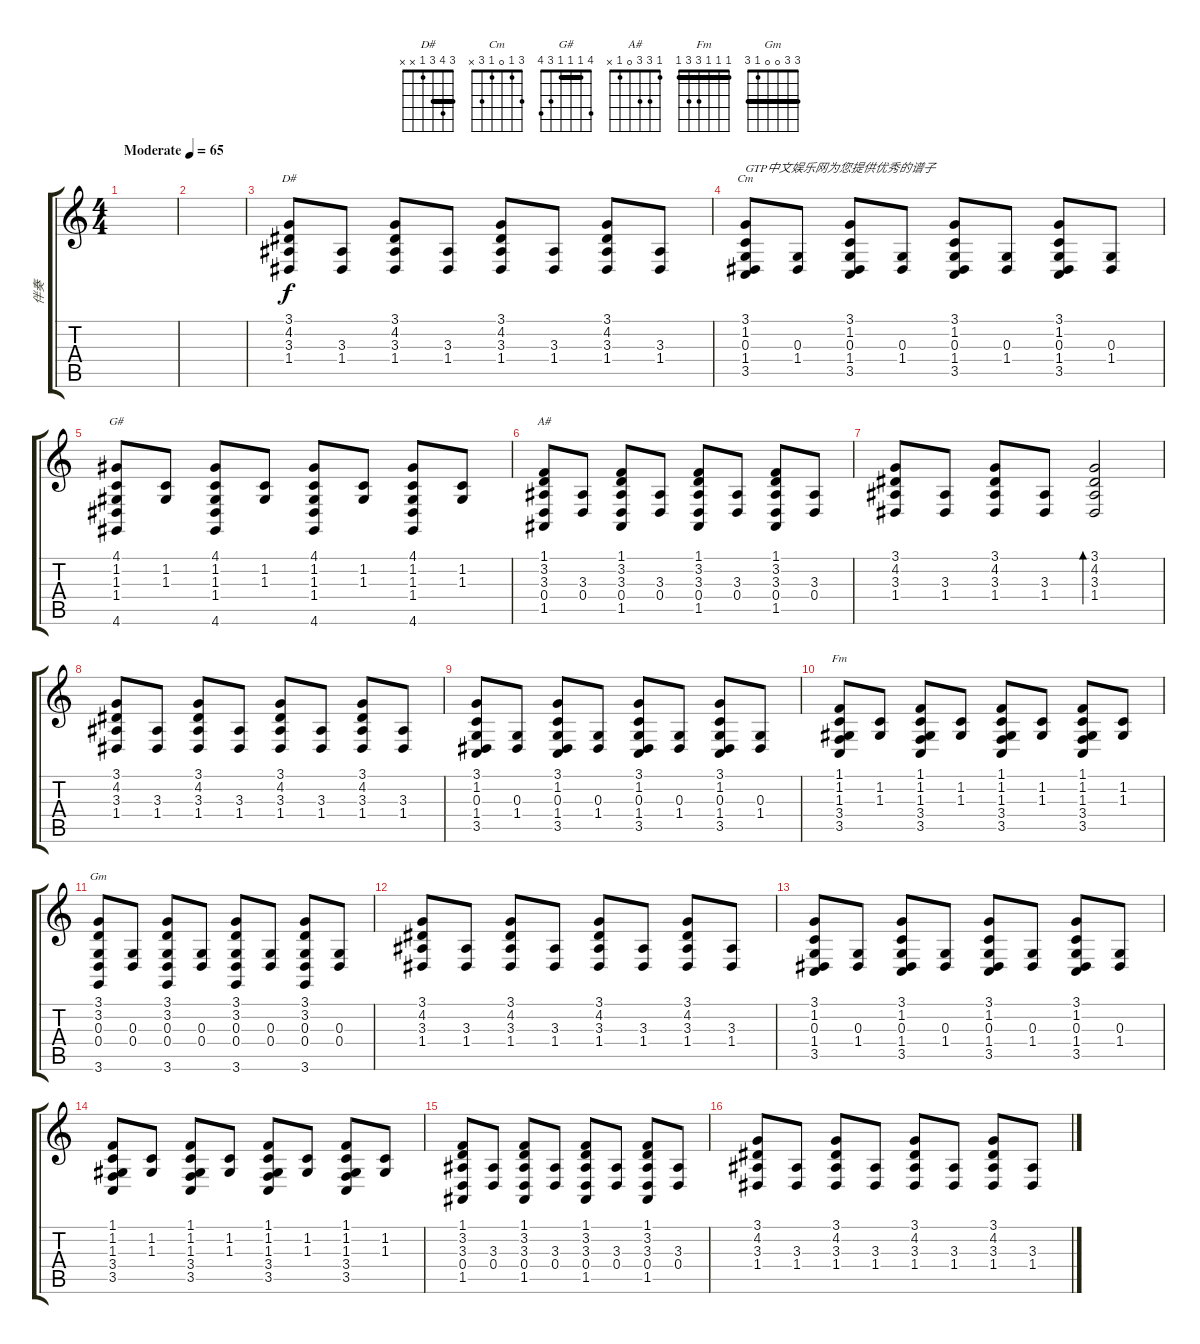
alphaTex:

\track ("伴奏" "伴奏") {instrument acousticgrandpiano}
\staff {score tabs}
\tuning (E4 B3 G3 D3 A2 E2) {hide}
\chord ("D#" 3 4 3 1 x x) {barre 3}
\chord ("Cm" 3 1 0 1 3 x)
\chord ("G#" 4 1 1 1 3 4) {barre 1}
\chord ("A#" 1 3 3 0 1 x)
\chord ("Fm" 1 1 1 3 3 1) {barre 1}
\chord ("Gm" 3 3 0 0 1 3) {barre 3}
\ts (4 4)
\tempo (65 "Moderate")
\clef g2
\ks c
|
|
(3.1 4.2 3.3 1.4).8{ch "D#"} (3.3 1.4).8 (3.1 4.2 3.3 1.4).8 (3.3 1.4).8 (3.1 4.2 3.3 1.4).8 (3.3 1.4).8 (3.1 4.2 3.3 1.4).8 (3.3 1.4).8 |
(3.1 1.2 0.3 1.4 3.5).8{ch "Cm" txt "GTP中文娱乐网为您提供优秀的谱子"} (0.3 1.4).8 (3.1 1.2 0.3 1.4 3.5).8 (0.3 1.4).8 (3.1 1.2 0.3 1.4 3.5).8 (0.3 1.4).8 (3.1 1.2 0.3 1.4 3.5).8 (0.3 1.4).8 |
(4.1 1.2 1.3 1.4 4.6).8{ch "G#"} (1.2 1.3).8 (4.1 1.2 1.3 1.4 4.6).8 (1.2 1.3).8 (4.1 1.2 1.3 1.4 4.6).8 (1.2 1.3).8 (4.1 1.2 1.3 1.4 4.6).8 (1.2 1.3).8 |
(1.1 3.2 3.3 0.4 1.5).8{ch "A#"} (3.3 0.4).8 (1.1 3.2 3.3 0.4 1.5).8 (3.3 0.4).8 (1.1 3.2 3.3 0.4 1.5).8 (3.3 0.4).8 (1.1 3.2 3.3 0.4 1.5).8 (3.3 0.4).8 |
(3.1 4.2 3.3 1.4).8 (3.3 1.4).8 (3.1 4.2 3.3 1.4).8 (3.3 1.4).8 (3.1 4.2 3.3 1.4).2{bd 240} |
(3.1 4.2 3.3 1.4).8 (3.3 1.4).8 (3.1 4.2 3.3 1.4).8 (3.3 1.4).8 (3.1 4.2 3.3 1.4).8 (3.3 1.4).8 (3.1 4.2 3.3 1.4).8 (3.3 1.4).8 |
(3.1 1.2 0.3 1.4 3.5).8 (0.3 1.4).8 (3.1 1.2 0.3 1.4 3.5).8 (0.3 1.4).8 (3.1 1.2 0.3 1.4 3.5).8 (0.3 1.4).8 (3.1 1.2 0.3 1.4 3.5).8 (0.3 1.4).8 |
(1.1 1.2 1.3 3.4 3.5).8{ch "Fm"} (1.2 1.3).8 (1.1 1.2 1.3 3.4 3.5).8 (1.2 1.3).8 (1.1 1.2 1.3 3.4 3.5).8 (1.2 1.3).8 (1.1 1.2 1.3 3.4 3.5).8 (1.2 1.3).8 |
(3.1 3.2 0.3 0.4 3.6).8{ch "Gm"} (0.3 0.4).8 (3.1 3.2 0.3 0.4 3.6).8 (0.3 0.4).8 (3.1 3.2 0.3 0.4 3.6).8 (0.3 0.4).8 (3.1 3.2 0.3 0.4 3.6).8 (0.3 0.4).8 |
(3.1 4.2 3.3 1.4).8 (3.3 1.4).8 (3.1 4.2 3.3 1.4).8 (3.3 1.4).8 (3.1 4.2 3.3 1.4).8 (3.3 1.4).8 (3.1 4.2 3.3 1.4).8 (3.3 1.4).8 |
(3.1 1.2 0.3 1.4 3.5).8 (0.3 1.4).8 (3.1 1.2 0.3 1.4 3.5).8 (0.3 1.4).8 (3.1 1.2 0.3 1.4 3.5).8 (0.3 1.4).8 (3.1 1.2 0.3 1.4 3.5).8 (0.3 1.4).8 |
(1.1 1.2 1.3 3.4 3.5).8 (1.2 1.3).8 (1.1 1.2 1.3 3.4 3.5).8 (1.2 1.3).8 (1.1 1.2 1.3 3.4 3.5).8 (1.2 1.3).8 (1.1 1.2 1.3 3.4 3.5).8 (1.2 1.3).8 |
(1.1 3.2 3.3 0.4 1.5).8 (3.3 0.4).8 (1.1 3.2 3.3 0.4 1.5).8 (3.3 0.4).8 (1.1 3.2 3.3 0.4 1.5).8 (3.3 0.4).8 (1.1 3.2 3.3 0.4 1.5).8 (3.3 0.4).8 |
(3.1 4.2 3.3 1.4).8 (3.3 1.4).8 (3.1 4.2 3.3 1.4).8 (3.3 1.4).8 (3.1 4.2 3.3 1.4).8 (3.3 1.4).8 (3.1 4.2 3.3 1.4).8 (3.3 1.4).8
